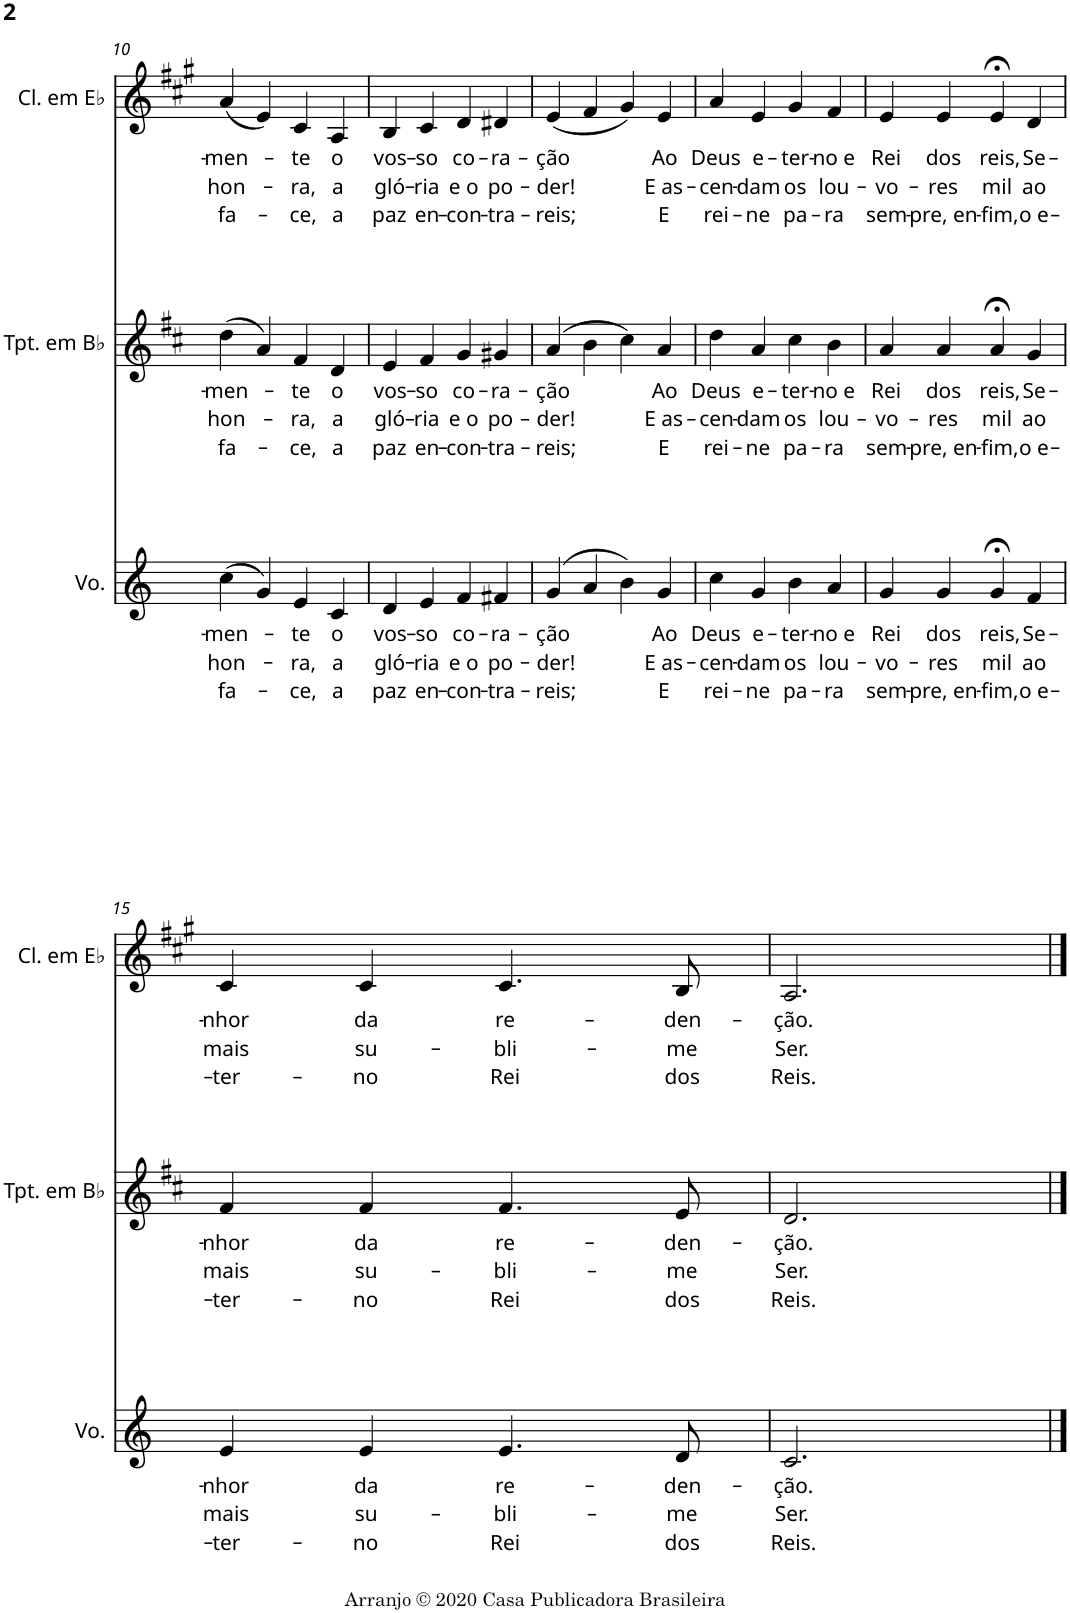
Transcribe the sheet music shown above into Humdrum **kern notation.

**kern	**text	**text	**text	**kern	**text	**text	**text	**kern	**text	**text	**text
*part3	*part3	*part3	*part3	*part2	*part2	*part2	*part2	*part1	*part1	*part1	*part1
*staff3	*staff3	*staff3	*staff3	*staff2	*staff2	*staff2	*staff2	*staff1	*staff1	*staff1	*staff1
*I"Voz	*	*	*	*I"Trompete em Bb	*	*	*	*I"Clarinete em Eb	*	*	*
*I'Vo.	*	*	*	*I'Tpt. em Bb	*	*	*	*I'Cl. em Eb	*	*	*
!!LO:PB:g=z
*clefG2	*	*	*	*clefG2	*	*	*	*clefG2	*	*	*
*	*	*	*	*Trd1c2	*	*	*	*Trd1c2	*	*	*
*k[]	*	*	*	*k[f#c#]	*	*	*	*k[f#c#g#]	*	*	*
*M4/4	*	*	*	*M4/4	*	*	*	*M4/4	*	*	*
=10	=10	=10	=10	=10	=10	=10	=10	=10	=10	=10	=10
!	!LO:LY:b	!LO:LY:b	!LO:LY:b	!	!LO:LY:b	!LO:LY:b	!LO:LY:b	!	!LO:LY:b	!LO:LY:b	!LO:LY:b
(4cc\	-men-	hon-	fa-	(4dd\	-men-	hon-	fa-	(4a/	-men-	hon-	fa-
4g/)	.	.	.	4a/)	.	.	.	4e/)	.	.	.
!	!LO:LY:b	!LO:LY:b	!LO:LY:b	!	!LO:LY:b	!LO:LY:b	!LO:LY:b	!	!LO:LY:b	!LO:LY:b	!LO:LY:b
4e/	-te	-ra,	-ce,	4f#/	-te	-ra,	-ce,	4c#/	-te	-ra,	-ce,
!	!LO:LY:b	!LO:LY:b	!LO:LY:b	!	!LO:LY:b	!LO:LY:b	!LO:LY:b	!	!LO:LY:b	!LO:LY:b	!LO:LY:b
4c/	o	a	a	4d/	o	a	a	4A/	o	a	a
=11	=11	=11	=11	=11	=11	=11	=11	=11	=11	=11	=11
!	!LO:LY:b	!LO:LY:b	!LO:LY:b	!	!LO:LY:b	!LO:LY:b	!LO:LY:b	!	!LO:LY:b	!LO:LY:b	!LO:LY:b
4d/	vos-	gló-	paz	4e/	vos-	gló-	paz	4B/	vos-	gló-	paz
!	!LO:LY:b	!LO:LY:b	!LO:LY:b	!	!LO:LY:b	!LO:LY:b	!LO:LY:b	!	!LO:LY:b	!LO:LY:b	!LO:LY:b
4e/	-so	-ria	en-	4f#/	-so	-ria	en-	4c#/	-so	-ria	en-
!	!LO:LY:b	!LO:LY:b	!LO:LY:b	!	!LO:LY:b	!LO:LY:b	!LO:LY:b	!	!LO:LY:b	!LO:LY:b	!LO:LY:b
4f/	co-	e o	-con-	4g/	co-	e o	-con-	4d/	co-	e o	-con-
!	!LO:LY:b	!LO:LY:b	!LO:LY:b	!	!LO:LY:b	!LO:LY:b	!LO:LY:b	!	!LO:LY:b	!LO:LY:b	!LO:LY:b
4f#X/	-ra-	po-	-tra-	4g#X/	-ra-	po-	-tra-	4d#X/	-ra-	po-	-tra-
=12	=12	=12	=12	=12	=12	=12	=12	=12	=12	=12	=12
!	!LO:LY:b	!LO:LY:b	!LO:LY:b	!	!LO:LY:b	!LO:LY:b	!LO:LY:b	!	!LO:LY:b	!LO:LY:b	!LO:LY:b
(4g/	-ção	-der!	-reis;	(4a/	-ção	-der!	-reis;	(4e/	-ção	-der!	-reis;
4a/	.	.	.	4b\	.	.	.	4f#/	.	.	.
4b\)	.	.	.	4cc#\)	.	.	.	4g#/)	.	.	.
!	!LO:LY:b	!LO:LY:b	!LO:LY:b	!	!LO:LY:b	!LO:LY:b	!LO:LY:b	!	!LO:LY:b	!LO:LY:b	!LO:LY:b
4g/	Ao	E as-	E	4a/	Ao	E as-	E	4e/	Ao	E as-	E
=13	=13	=13	=13	=13	=13	=13	=13	=13	=13	=13	=13
!	!LO:LY:b	!LO:LY:b	!LO:LY:b	!	!LO:LY:b	!LO:LY:b	!LO:LY:b	!	!LO:LY:b	!LO:LY:b	!LO:LY:b
4cc\	Deus	-cen-	rei-	4dd\	Deus	-cen-	rei-	4a/	Deus	-cen-	rei-
!	!LO:LY:b	!LO:LY:b	!LO:LY:b	!	!LO:LY:b	!LO:LY:b	!LO:LY:b	!	!LO:LY:b	!LO:LY:b	!LO:LY:b
4g/	e-	-dam	-ne	4a/	e-	-dam	-ne	4e/	e-	-dam	-ne
!	!LO:LY:b	!LO:LY:b	!LO:LY:b	!	!LO:LY:b	!LO:LY:b	!LO:LY:b	!	!LO:LY:b	!LO:LY:b	!LO:LY:b
4b\	-ter-	os	pa-	4cc#\	-ter-	os	pa-	4g#/	-ter-	os	pa-
!	!LO:LY:b	!LO:LY:b	!LO:LY:b	!	!LO:LY:b	!LO:LY:b	!LO:LY:b	!	!LO:LY:b	!LO:LY:b	!LO:LY:b
4a/	-no e	lou-	-ra	4b\	-no e	lou-	-ra	4f#/	-no e	lou-	-ra
=14	=14	=14	=14	=14	=14	=14	=14	=14	=14	=14	=14
!	!LO:LY:b	!LO:LY:b	!LO:LY:b	!	!LO:LY:b	!LO:LY:b	!LO:LY:b	!	!LO:LY:b	!LO:LY:b	!LO:LY:b
4g/	Rei	-vo-	sem-	4a/	Rei	-vo-	sem-	4e/	Rei	-vo-	sem-
!	!LO:LY:b	!LO:LY:b	!LO:LY:b	!	!LO:LY:b	!LO:LY:b	!LO:LY:b	!	!LO:LY:b	!LO:LY:b	!LO:LY:b
4g/	dos	-res	-pre, en-	4a/	dos	-res	-pre, en-	4e/	dos	-res	-pre, en-
!	!LO:LY:b	!LO:LY:b	!LO:LY:b	!	!LO:LY:b	!LO:LY:b	!LO:LY:b	!	!LO:LY:b	!LO:LY:b	!LO:LY:b
4g;</	reis,	mil	-fim,	4a;</	reis,	mil	-fim,	4e;</	reis,	mil	-fim,
!	!LO:LY:b	!LO:LY:b	!LO:LY:b	!	!LO:LY:b	!LO:LY:b	!LO:LY:b	!	!LO:LY:b	!LO:LY:b	!LO:LY:b
4f/	Se-	ao	o e-	4g/	Se-	ao	o e-	4d/	Se-	ao	o e-
!!LO:LB:g=z
=15	=15	=15	=15	=15	=15	=15	=15	=15	=15	=15	=15
!	!LO:LY:b	!LO:LY:b	!LO:LY:b	!	!LO:LY:b	!LO:LY:b	!LO:LY:b	!	!LO:LY:b	!LO:LY:b	!LO:LY:b
4e/	-nhor	mais	-ter-	4f#/	-nhor	mais	-ter-	4c#/	-nhor	mais	-ter-
!	!LO:LY:b	!LO:LY:b	!LO:LY:b	!	!LO:LY:b	!LO:LY:b	!LO:LY:b	!	!LO:LY:b	!LO:LY:b	!LO:LY:b
4e/	da	su-	-no	4f#/	da	su-	-no	4c#/	da	su-	-no
!	!LO:LY:b	!LO:LY:b	!LO:LY:b	!	!LO:LY:b	!LO:LY:b	!LO:LY:b	!	!LO:LY:b	!LO:LY:b	!LO:LY:b
4.e/	re-	-bli-	Rei	4.f#/	re-	-bli-	Rei	4.c#/	re-	-bli-	Rei
!	!LO:LY:b	!LO:LY:b	!LO:LY:b	!	!LO:LY:b	!LO:LY:b	!LO:LY:b	!	!LO:LY:b	!LO:LY:b	!LO:LY:b
8d/	-den-	-me	dos	8e/	-den-	-me	dos	8B/	-den-	-me	dos
=16	=16	=16	=16	=16	=16	=16	=16	=16	=16	=16	=16
!	!LO:LY:b	!LO:LY:b	!LO:LY:b	!	!LO:LY:b	!LO:LY:b	!LO:LY:b	!	!LO:LY:b	!LO:LY:b	!LO:LY:b
2.c/	-ção.	Ser.	Reis.	2.d/	-ção.	Ser.	Reis.	2.A/	-ção.	Ser.	Reis.
==	==	==	==	==	==	==	==	==	==	==	==
*-	*-	*-	*-	*-	*-	*-	*-	*-	*-	*-	*-
